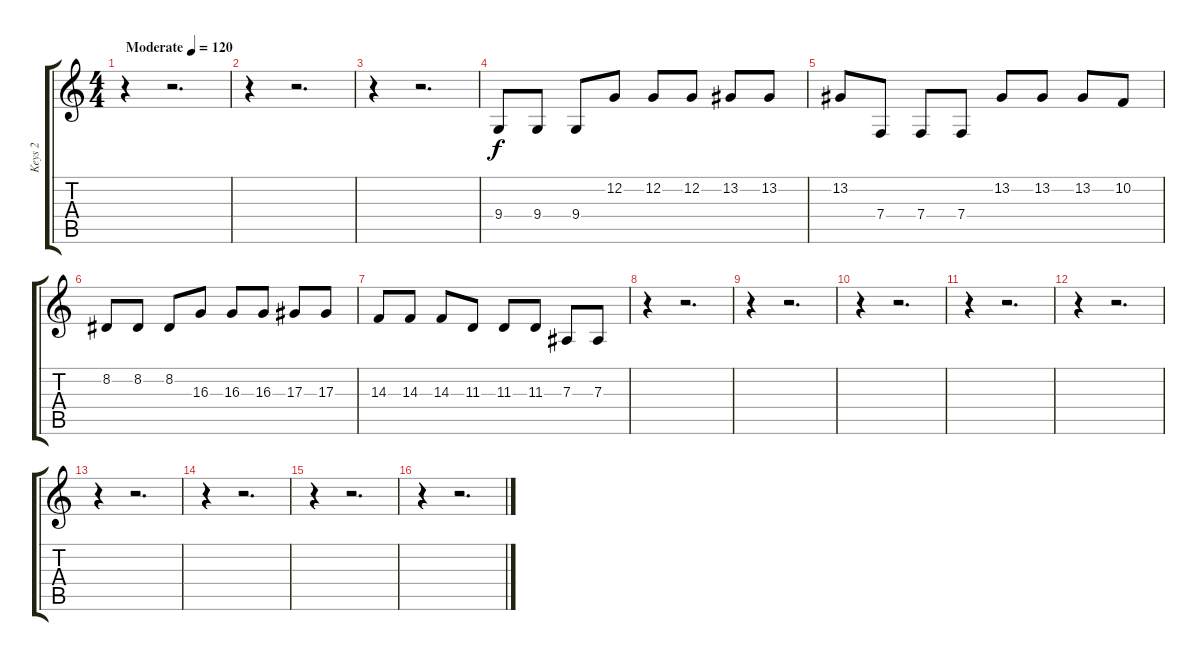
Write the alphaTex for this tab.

\track ("Keys 2" "Keys 2") {instrument lead1square}
\staff {score tabs}
\tuning (C4 G3 Eb3 Bb2 F2 C2) {hide}
\ts (4 4)
\tempo (120 "Moderate")
\clef g2
\ks c
r.4{dy f instrument lead1square} r.2{d} |
r.4 r.2{d} |
r.4 r.2{d} |
9.4.8 9.4.8 9.4.8 12.2.8 12.2.8 12.2.8 13.2.8 13.2.8 |
13.2.8 7.4.8 7.4.8 7.4.8 13.2.8 13.2.8 13.2.8 10.2.8 |
8.2.8 8.2.8 8.2.8 16.3.8 16.3.8 16.3.8 17.3.8 17.3.8 |
14.3.8 14.3.8 14.3.8 11.3.8 11.3.8 11.3.8 7.3.8 7.3.8 |
r.4 r.2{d} |
r.4 r.2{d} |
r.4 r.2{d} |
r.4 r.2{d} |
r.4 r.2{d} |
r.4 r.2{d} |
r.4 r.2{d} |
r.4 r.2{d} |
r.4 r.2{d}
